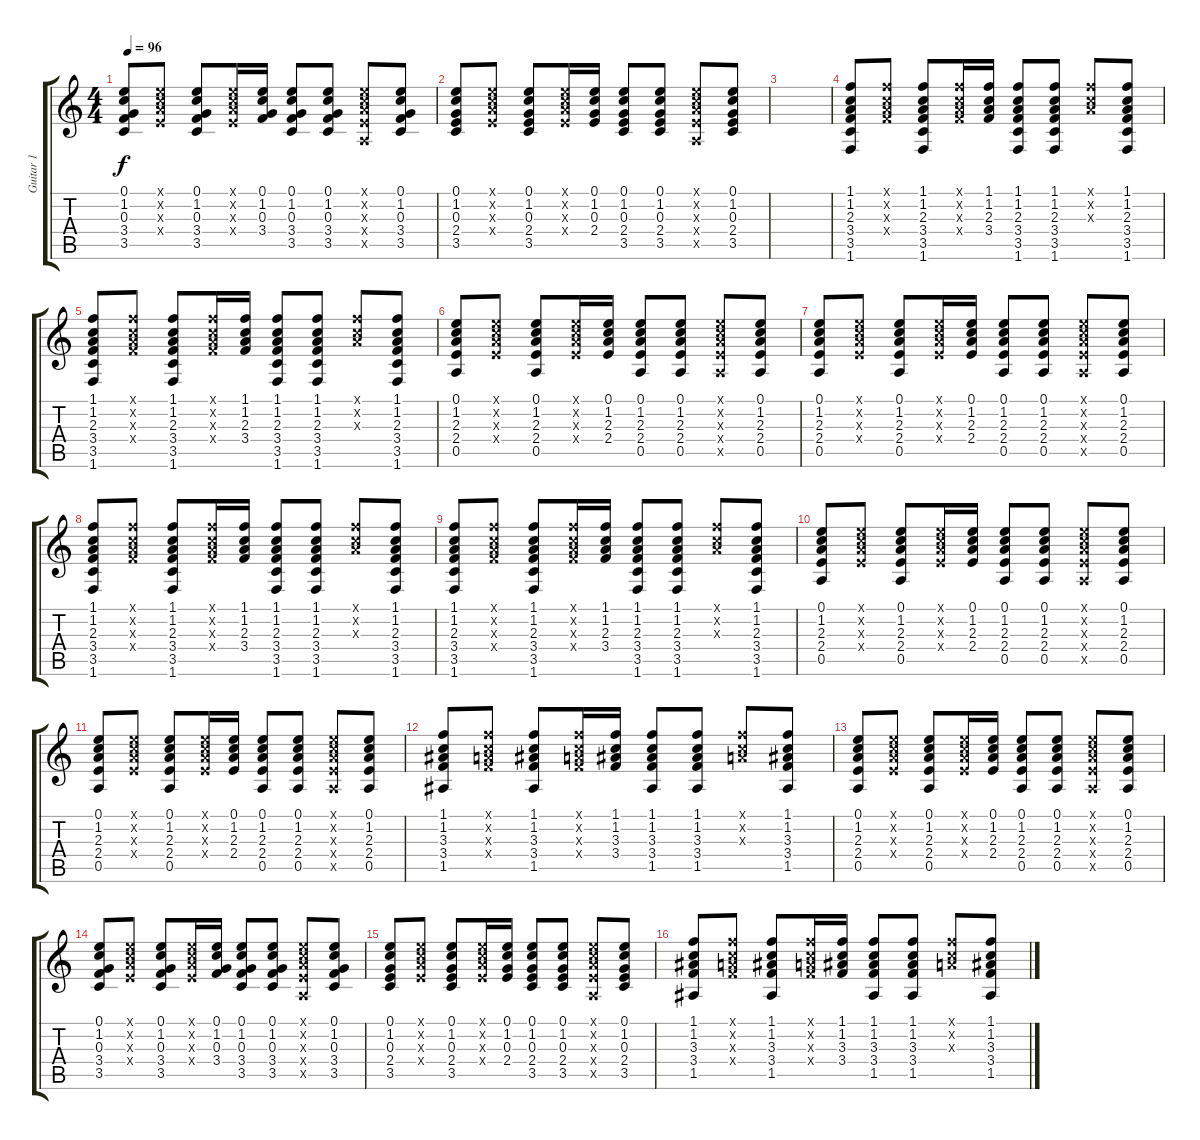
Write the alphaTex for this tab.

\track ("Guitar 1" "Guitar 1") {instrument acousticguitarsteel}
\staff {score tabs}
\tuning (E4 B3 G3 D3 A2 E2) {hide}
\ts (4 4)
\tempo 96
\clef g2
\ks c
(0.1 1.2 0.3 3.4 3.5).8{dy f} (0.1{x} 1.2{x} 2.3{x} 2.4{x}).8 (0.1 1.2 0.3 3.4 3.5).8 (0.1{x} 1.2{x} 2.3{x} 2.4{x}).16 (0.1 1.2 0.3 3.4).16 (0.1 1.2 0.3 3.4 3.5).8 (0.1 1.2 0.3 3.4 3.5).8 (0.1{x} 1.2{x} 2.3{x} 2.4{x} 0.5{x}).8 (0.1 1.2 0.3 3.4 3.5).8 |
(0.1 1.2 0.3 2.4 3.5).8 (0.1{x} 1.2{x} 2.3{x} 2.4{x}).8 (0.1 1.2 0.3 2.4 3.5).8 (0.1{x} 1.2{x} 2.3{x} 2.4{x}).16 (0.1 1.2 0.3 2.4).16 (0.1 1.2 0.3 2.4 3.5).8 (0.1 1.2 0.3 2.4 3.5).8 (0.1{x} 1.2{x} 2.3{x} 2.4{x} 0.5{x}).8 (0.1 1.2 0.3 2.4 3.5).8 |
|
(1.1 1.2 2.3 3.4 3.5 1.6).8 (1.1{x} 1.2{x} 2.3{x} 3.4{x}).8 (1.1 1.2 2.3 3.4 3.5 1.6).8 (1.1{x} 1.2{x} 2.3{x} 3.4{x}).16 (1.1 1.2 2.3 3.4).16 (1.1 1.2 2.3 3.4 3.5 1.6).8 (1.1 1.2 2.3 3.4 3.5 1.6).8 (1.1{x} 1.2{x} 2.3{x}).8 (1.1 1.2 2.3 3.4 3.5 1.6).8 |
(1.1 1.2 2.3 3.4 3.5 1.6).8 (1.1{x} 1.2{x} 2.3{x} 3.4{x}).8 (1.1 1.2 2.3 3.4 3.5 1.6).8 (1.1{x} 1.2{x} 2.3{x} 3.4{x}).16 (1.1 1.2 2.3 3.4).16 (1.1 1.2 2.3 3.4 3.5 1.6).8 (1.1 1.2 2.3 3.4 3.5 1.6).8 (1.1{x} 1.2{x} 2.3{x}).8 (1.1 1.2 2.3 3.4 3.5 1.6).8 |
(0.1 1.2 2.3 2.4 0.5).8 (0.1{x} 1.2{x} 2.3{x} 2.4{x}).8 (0.1 1.2 2.3 2.4 0.5).8 (0.1{x} 1.2{x} 2.3{x} 2.4{x}).16 (0.1 1.2 2.3 2.4).16 (0.1 1.2 2.3 2.4 0.5).8 (0.1 1.2 2.3 2.4 0.5).8 (0.1{x} 1.2{x} 2.3{x} 2.4{x} 0.5{x}).8 (0.1 1.2 2.3 2.4 0.5).8 |
(0.1 1.2 2.3 2.4 0.5).8 (0.1{x} 1.2{x} 2.3{x} 2.4{x}).8 (0.1 1.2 2.3 2.4 0.5).8 (0.1{x} 1.2{x} 2.3{x} 2.4{x}).16 (0.1 1.2 2.3 2.4).16 (0.1 1.2 2.3 2.4 0.5).8 (0.1 1.2 2.3 2.4 0.5).8 (0.1{x} 1.2{x} 2.3{x} 2.4{x} 0.5{x}).8 (0.1 1.2 2.3 2.4 0.5).8 |
(1.1 1.2 2.3 3.4 3.5 1.6).8 (1.1{x} 1.2{x} 2.3{x} 3.4{x}).8 (1.1 1.2 2.3 3.4 3.5 1.6).8 (1.1{x} 1.2{x} 2.3{x} 3.4{x}).16 (1.1 1.2 2.3 3.4).16 (1.1 1.2 2.3 3.4 3.5 1.6).8 (1.1 1.2 2.3 3.4 3.5 1.6).8 (1.1{x} 1.2{x} 2.3{x}).8 (1.1 1.2 2.3 3.4 3.5 1.6).8 |
(1.1 1.2 2.3 3.4 3.5 1.6).8 (1.1{x} 1.2{x} 2.3{x} 3.4{x}).8 (1.1 1.2 2.3 3.4 3.5 1.6).8 (1.1{x} 1.2{x} 2.3{x} 3.4{x}).16 (1.1 1.2 2.3 3.4).16 (1.1 1.2 2.3 3.4 3.5 1.6).8 (1.1 1.2 2.3 3.4 3.5 1.6).8 (1.1{x} 1.2{x} 2.3{x}).8 (1.1 1.2 2.3 3.4 3.5 1.6).8 |
(0.1 1.2 2.3 2.4 0.5).8 (0.1{x} 1.2{x} 2.3{x} 2.4{x}).8 (0.1 1.2 2.3 2.4 0.5).8 (0.1{x} 1.2{x} 2.3{x} 2.4{x}).16 (0.1 1.2 2.3 2.4).16 (0.1 1.2 2.3 2.4 0.5).8 (0.1 1.2 2.3 2.4 0.5).8 (0.1{x} 1.2{x} 2.3{x} 2.4{x} 0.5{x}).8 (0.1 1.2 2.3 2.4 0.5).8 |
(0.1 1.2 2.3 2.4 0.5).8 (0.1{x} 1.2{x} 2.3{x} 2.4{x}).8 (0.1 1.2 2.3 2.4 0.5).8 (0.1{x} 1.2{x} 2.3{x} 2.4{x}).16 (0.1 1.2 2.3 2.4).16 (0.1 1.2 2.3 2.4 0.5).8 (0.1 1.2 2.3 2.4 0.5).8 (0.1{x} 1.2{x} 2.3{x} 2.4{x} 0.5{x}).8 (0.1 1.2 2.3 2.4 0.5).8 |
(1.1 1.2 3.3 3.4 1.5).8 (1.1{x} 1.2{x} 2.3{x} 3.4{x}).8 (1.1 1.2 3.3 3.4 1.5).8 (1.1{x} 1.2{x} 2.3{x} 3.4{x}).16 (1.1 1.2 3.3 3.4).16 (1.1 1.2 3.3 3.4 1.5).8 (1.1 1.2 3.3 3.4 1.5).8 (1.1{x} 1.2{x} 2.3{x}).8 (1.1 1.2 3.3 3.4 1.5).8 |
(0.1 1.2 2.3 2.4 0.5).8 (0.1{x} 1.2{x} 2.3{x} 2.4{x}).8 (0.1 1.2 2.3 2.4 0.5).8 (0.1{x} 1.2{x} 2.3{x} 2.4{x}).16 (0.1 1.2 2.3 2.4).16 (0.1 1.2 2.3 2.4 0.5).8 (0.1 1.2 2.3 2.4 0.5).8 (0.1{x} 1.2{x} 2.3{x} 2.4{x} 0.5{x}).8 (0.1 1.2 2.3 2.4 0.5).8 |
(0.1 1.2 0.3 3.4 3.5).8 (0.1{x} 1.2{x} 2.3{x} 2.4{x}).8 (0.1 1.2 0.3 3.4 3.5).8 (0.1{x} 1.2{x} 2.3{x} 2.4{x}).16 (0.1 1.2 0.3 3.4).16 (0.1 1.2 0.3 3.4 3.5).8 (0.1 1.2 0.3 3.4 3.5).8 (0.1{x} 1.2{x} 2.3{x} 2.4{x} 0.5{x}).8 (0.1 1.2 0.3 3.4 3.5).8 |
(0.1 1.2 0.3 2.4 3.5).8 (0.1{x} 1.2{x} 2.3{x} 2.4{x}).8 (0.1 1.2 0.3 2.4 3.5).8 (0.1{x} 1.2{x} 2.3{x} 2.4{x}).16 (0.1 1.2 0.3 2.4).16 (0.1 1.2 0.3 2.4 3.5).8 (0.1 1.2 0.3 2.4 3.5).8 (0.1{x} 1.2{x} 2.3{x} 2.4{x} 0.5{x}).8 (0.1 1.2 0.3 2.4 3.5).8 |
(1.1 1.2 3.3 3.4 1.5).8 (1.1{x} 1.2{x} 2.3{x} 3.4{x}).8 (1.1 1.2 3.3 3.4 1.5).8 (1.1{x} 1.2{x} 2.3{x} 3.4{x}).16 (1.1 1.2 3.3 3.4).16 (1.1 1.2 3.3 3.4 1.5).8 (1.1 1.2 3.3 3.4 1.5).8 (1.1{x} 1.2{x} 2.3{x}).8 (1.1 1.2 3.3 3.4 1.5).8
